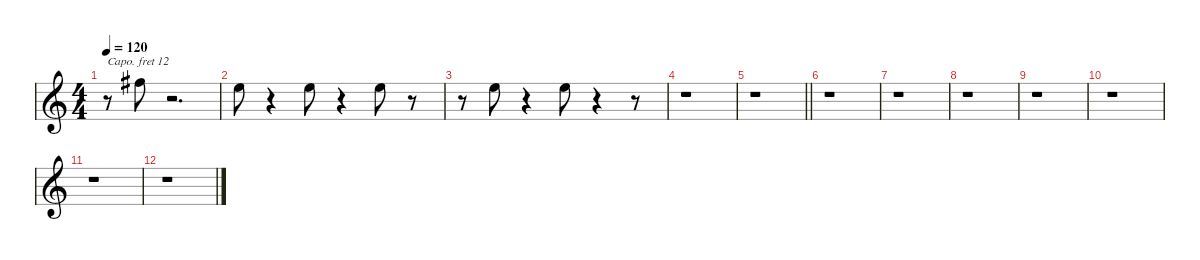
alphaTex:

\defaultSystemsLayout 4
\hideDynamics
\bracketExtendMode nobrackets
\singleTrackTrackNamePolicy hidden
\multiTrackTrackNamePolicy hidden
\firstSystemTrackNameMode fullname
\firstSystemTrackNameOrientation horizontal
\otherSystemsTrackNameOrientation horizontal
\track ("Synth 1/2" "pad.synth.") {instrument pad7halo}
\staff {score}
\capo 12
\tuning (Eb4 B3 Gb3 B2 Gb2 B1)
\ts (4 4)
\tempo 120
\clef g2
\ks c
r.8{dy f beam Down} 3.1{acc #}.8{beam Down} r.2{d beam Down} |
1.1.8{beam Down} r.4{beam Down} 1.1.8{beam Down} r.4{beam Down} 1.1.8{beam Down} r.8{beam Down} |
r.8{beam Down} 1.1.8{beam Down} r.4{beam Down} 1.1.8{beam Down} r.4{beam Down} r.8{beam Down} |
r.1{beam Down} |
\barLineRight lightlight
r.1{beam Down} |
r.1{beam Down} |
r.1{beam Down} |
r.1{beam Down} |
r.1{beam Down} |
r.1{beam Down} |
r.1{beam Down} |
r.1{beam Down}
